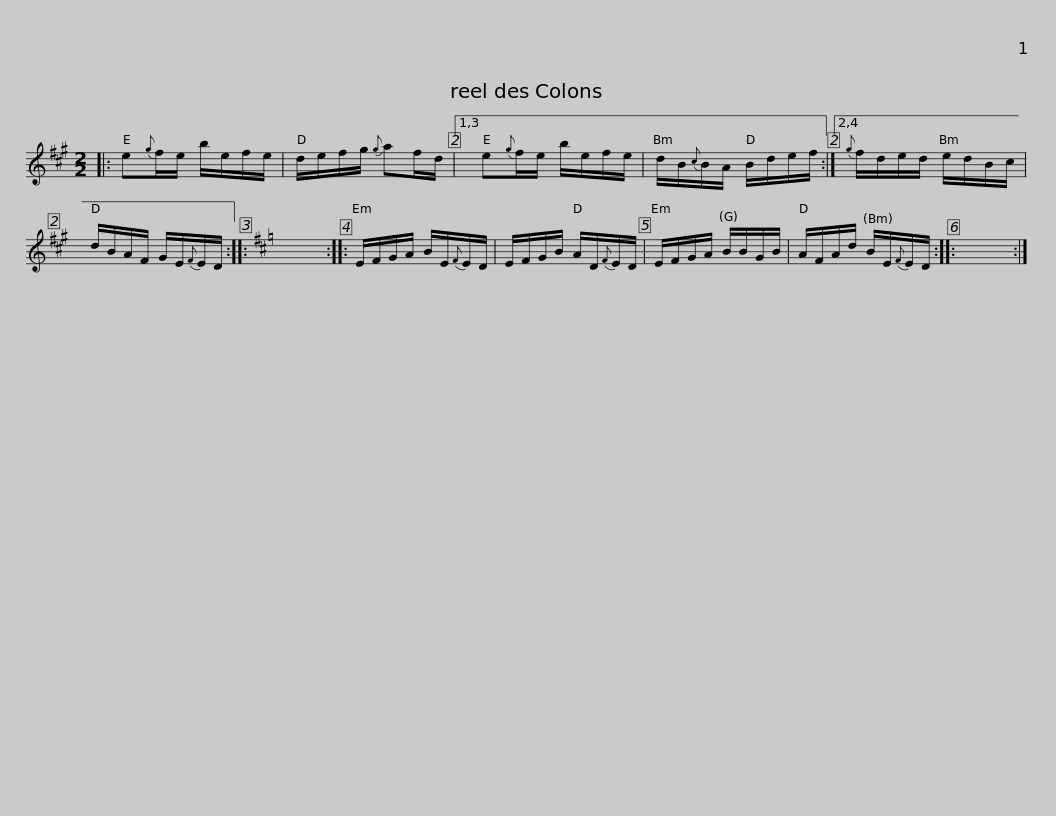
X:1
L:1/8
M:2/2
I:linebreak $
K:A
V:1 treble
V:1
|: e{g}f/e/ b/e/f/e/ | d/e/f/g/{g} af/d/ |1,3 e{g}f/e/ b/e/f/e/ | d/B/{c}B/A/ B/d/e/f/ :|2,4{g} f/d/e/d/ e/d/B/c/ |$ %5
 d/B/A/F/ G/E/{F}E/D/ ::[K:D] x8 :: E/F/G/A/ B/E/{F}E/D/ | E/F/G/B/ A/D/{F}E/D/ | E/F/G/A/ B/B/G/B/ |$ %10
 A/F/A/d/ B/E/{F}E/D/ :: x8 :| %12
